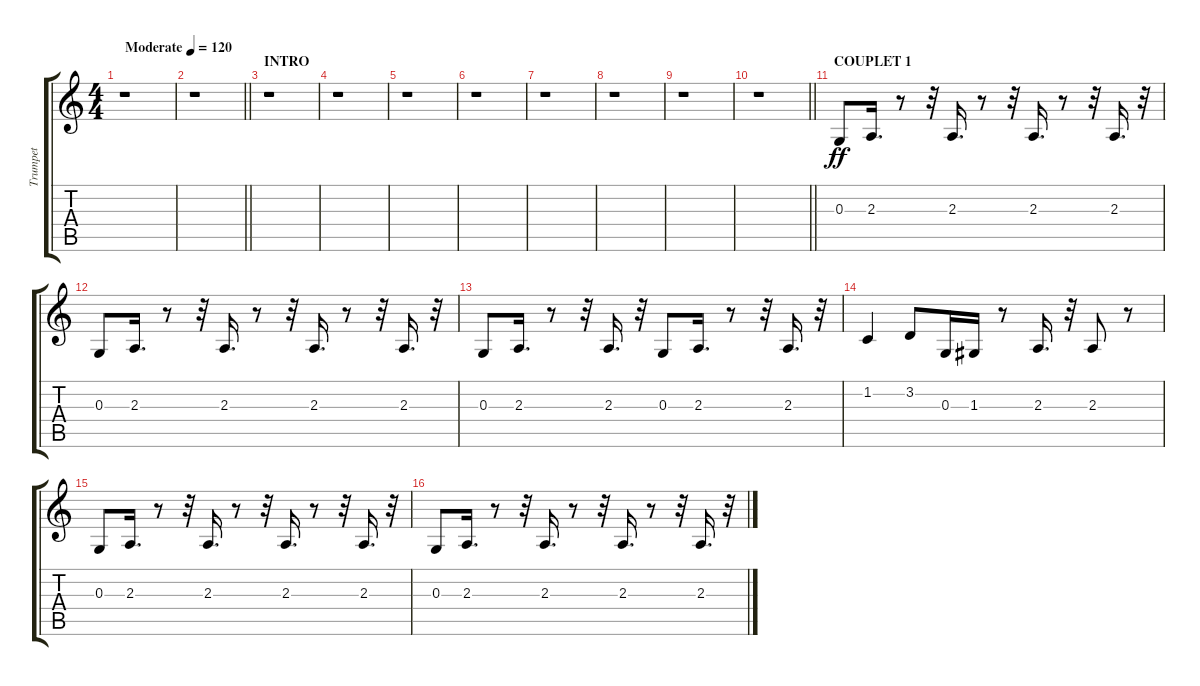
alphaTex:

\track ("Trumpet" "Trumpet") {instrument trumpet}
\staff {score tabs}
\tuning (E4 B3 G3 D3 A2 E2) {hide}
\ts (4 4)
\tempo (120 "Moderate")
\clef g2
\ks c
r.1{dy ff instrument trumpet} |
\barLineRight lightlight
r.1 |
\section ("" "INTRO")
r.1 |
r.1 |
r.1 |
r.1 |
r.1 |
r.1 |
r.1 |
\barLineRight lightlight
r.1 |
\section ("" "COUPLET 1")
0.3.8 2.3.16{d} r.8 r.32 2.3.16{d} r.8 r.32 2.3.16{d} r.8 r.32 2.3.16{d} r.32 |
0.3.8 2.3.16{d} r.8 r.32 2.3.16{d} r.8 r.32 2.3.16{d} r.8 r.32 2.3.16{d} r.32 |
0.3.8 2.3.16{d} r.8 r.32 2.3.16{d} r.32 0.3.8 2.3.16{d} r.8 r.32 2.3.16{d} r.32 |
1.2.4 3.2.8 0.3.16 1.3.16 r.8 2.3.16{d} r.32 2.3.8 r.8 |
0.3.8 2.3.16{d} r.8 r.32 2.3.16{d} r.8 r.32 2.3.16{d} r.8 r.32 2.3.16{d} r.32 |
0.3.8 2.3.16{d} r.8 r.32 2.3.16{d} r.8 r.32 2.3.16{d} r.8 r.32 2.3.16{d} r.32
